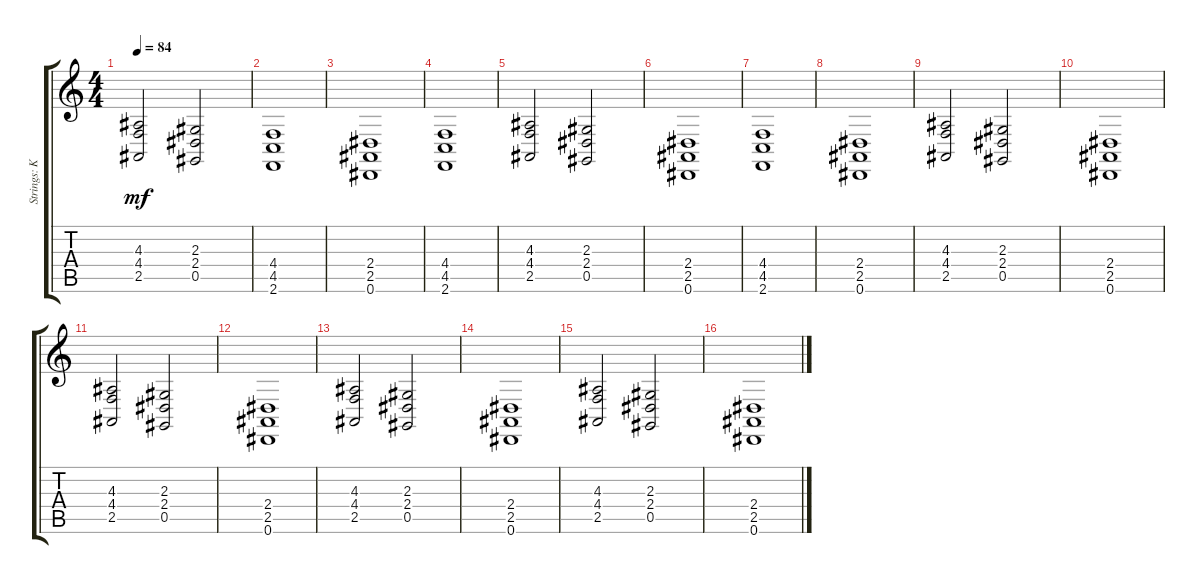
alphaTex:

\track ("Strings: Kai" "Strings: K") {instrument synthstrings1}
\staff {score tabs}
\tuning (Eb4 Bb3 Gb3 Db3 Ab2 Eb2) {hide}
\ts (4 4)
\tempo 84
\clef g2
\ks c
(4.3 4.4 2.5).2{dy mf} (2.3 2.4 0.5).2 |
(4.4 4.5 2.6).1 |
(2.4 2.5 0.6).1 |
(4.4 4.5 2.6).1 |
(4.3 4.4 2.5).2 (2.3 2.4 0.5).2 |
(2.4 2.5 0.6).1 |
(4.4 4.5 2.6).1 |
(2.4 2.5 0.6).1 |
(4.3 4.4 2.5).2 (2.3 2.4 0.5).2 |
(2.4 2.5 0.6).1 |
(4.3 4.4 2.5).2 (2.3 2.4 0.5).2 |
(2.4 2.5 0.6).1 |
(4.3 4.4 2.5).2 (2.3 2.4 0.5).2 |
(2.4 2.5 0.6).1 |
(4.3 4.4 2.5).2 (2.3 2.4 0.5).2 |
(2.4 2.5 0.6).1
